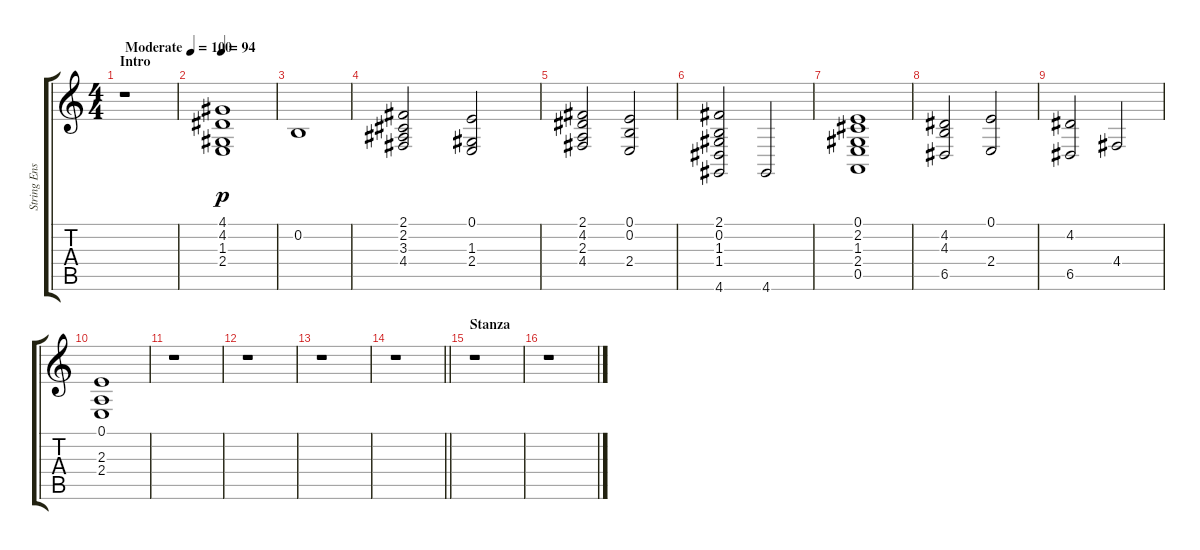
\track ("String Ensemble V" "String Ens") {instrument stringensemble1}
\staff {score tabs}
\tuning (E4 B3 G3 D3 A2 E2) {hide}
\ts (4 4)
\section ("" "Intro")
\tempo (100 "Moderate")
\clef g2
\ks c
r.1{dy p instrument stringensemble1} |
\tempo 94
(4.1 4.2 1.3 2.4).1 |
0.2.1 |
(2.1 2.2 3.3 4.4).2 (0.1 1.3 2.4).2 |
(2.1 4.2 2.3 4.4).2 (0.1 0.2 2.4).2 |
(2.1 0.2 1.3 1.4 4.6).2 4.6.2 |
(0.1 2.2 1.3 2.4 0.5).1 |
(4.2 4.3 6.5).2 (0.1 2.4).2 |
(4.2 6.5).2 4.4.2 |
(0.1 2.3 2.4).1 |
r.1 |
r.1 |
r.1 |
\barLineRight lightlight
r.1 |
\section ("" "Stanza")
r.1 |
r.1
